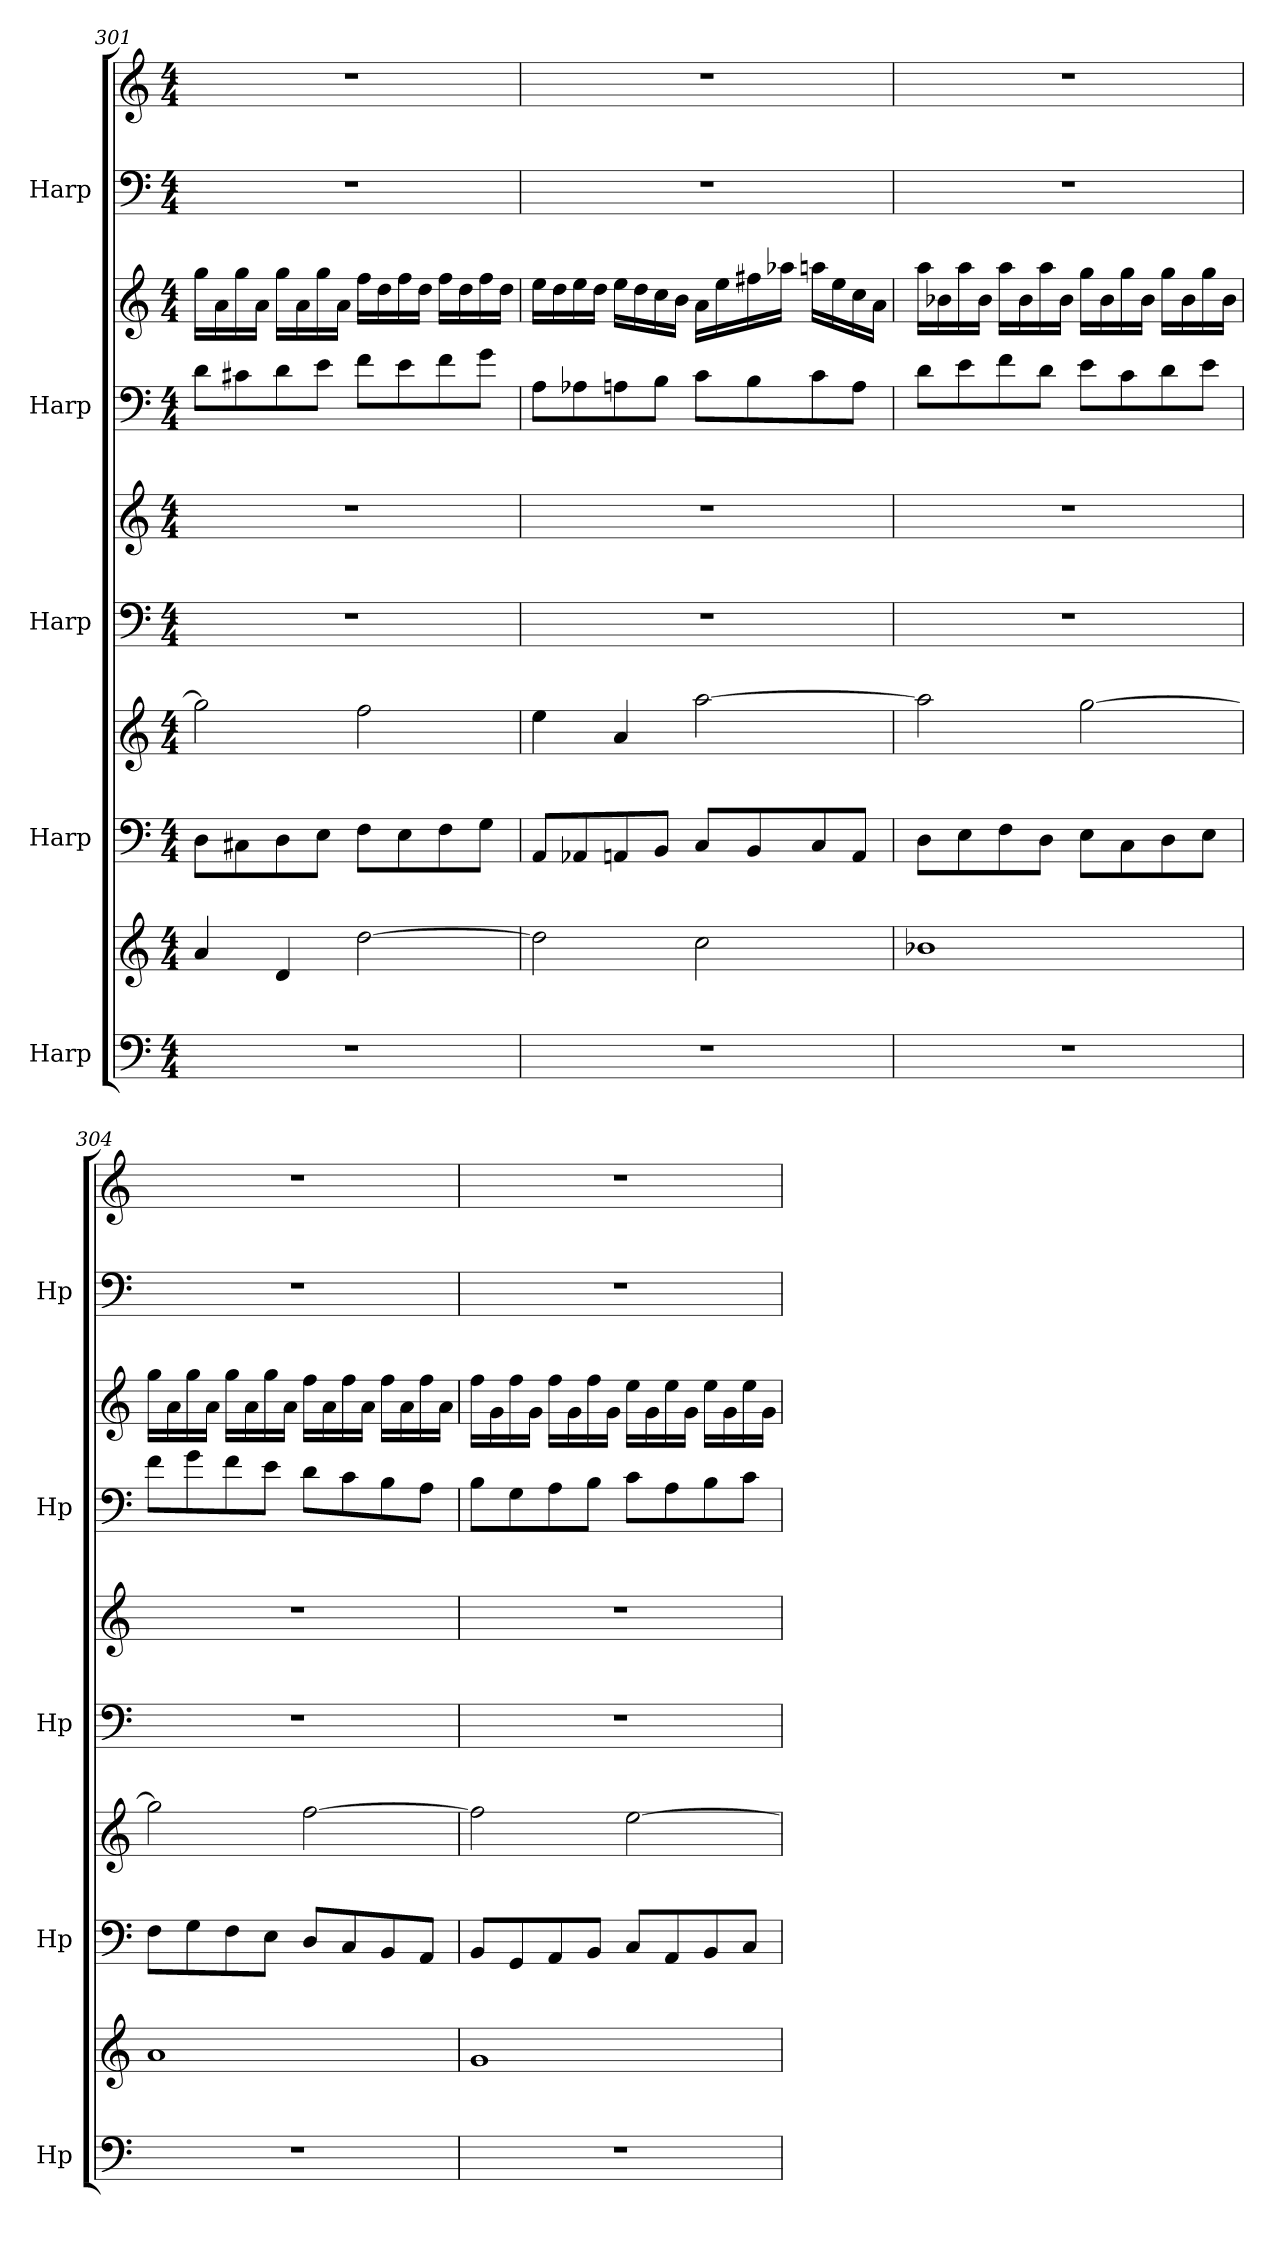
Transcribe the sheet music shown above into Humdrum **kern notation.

**kern	**kern	**kern	**kern	**kern	**kern	**kern	**kern	**kern	**kern
*part5	*part5	*part4	*part4	*part3	*part3	*part2	*part2	*part1	*part1
*staff10	*staff9	*staff8	*staff7	*staff6	*staff5	*staff4	*staff3	*staff2	*staff1
*I"Harp	*	*I"Harp	*	*I"Harp	*	*I"Harp	*	*I"Harp	*
*I'Hp	*	*I'Hp	*	*I'Hp	*	*I'Hp	*	*I'Hp	*
*clefF4	*clefG2	*clefF4	*clefG2	*clefF4	*clefG2	*clefF4	*clefG2	*clefF4	*clefG2
*k[]	*k[]	*k[]	*k[]	*k[]	*k[]	*k[]	*k[]	*k[]	*k[]
*M4/4	*M4/4	*M4/4	*M4/4	*M4/4	*M4/4	*M4/4	*M4/4	*M4/4	*M4/4
=301	=301	=301	=301	=301	=301	=301	=301	=301	=301
1r	4a/	8D\L	2gg\]	1r	1r	8d\L	16gg\LL	1r	1r
.	.	.	.	.	.	.	16a\	.	.
.	.	8C#X\	.	.	.	8c#X\	16gg\	.	.
.	.	.	.	.	.	.	16a\JJ	.	.
.	4d/	8D\	.	.	.	8d\	16gg\LL	.	.
.	.	.	.	.	.	.	16a\	.	.
.	.	8E\J	.	.	.	8e\J	16gg\	.	.
.	.	.	.	.	.	.	16a\JJ	.	.
.	[2dd\	8F\L	2ff\	.	.	8f\L	16ff\LL	.	.
.	.	.	.	.	.	.	16dd\	.	.
.	.	8E\	.	.	.	8e\	16ff\	.	.
.	.	.	.	.	.	.	16dd\JJ	.	.
.	.	8F\	.	.	.	8f\	16ff\LL	.	.
.	.	.	.	.	.	.	16dd\	.	.
.	.	8G\J	.	.	.	8g\J	16ff\	.	.
.	.	.	.	.	.	.	16dd\JJ	.	.
!!LO:PB:g=z
=302	=302	=302	=302	=302	=302	=302	=302	=302	=302
1r	2dd\]	8AA/L	4ee\	1r	1r	8A\L	16ee\LL	1r	1r
.	.	.	.	.	.	.	16dd\	.	.
.	.	8AA-X/	.	.	.	8A-X\	16ee\	.	.
.	.	.	.	.	.	.	16dd\JJ	.	.
.	.	8AAn/	4a/	.	.	8An\	16ee\LL	.	.
.	.	.	.	.	.	.	16dd\	.	.
.	.	8BB/J	.	.	.	8B\J	16cc\	.	.
.	.	.	.	.	.	.	16b\JJ	.	.
.	2cc\	8C/L	[2aa\	.	.	8c\L	16a\LL	.	.
.	.	.	.	.	.	.	16ee\	.	.
.	.	8BB/	.	.	.	8B\	16ff#X\	.	.
.	.	.	.	.	.	.	16aa-X\JJ	.	.
.	.	8C/	.	.	.	8c\	16aan\LL	.	.
.	.	.	.	.	.	.	16ee\	.	.
.	.	8AA/J	.	.	.	8A\J	16cc\	.	.
.	.	.	.	.	.	.	16a\JJ	.	.
=303	=303	=303	=303	=303	=303	=303	=303	=303	=303
1r	1b-X	8D\L	2aa\]	1r	1r	8d\L	16aa\LL	1r	1r
.	.	.	.	.	.	.	16b-X\	.	.
.	.	8E\	.	.	.	8e\	16aa\	.	.
.	.	.	.	.	.	.	16b-\JJ	.	.
.	.	8F\	.	.	.	8f\	16aa\LL	.	.
.	.	.	.	.	.	.	16b-\	.	.
.	.	8D\J	.	.	.	8d\J	16aa\	.	.
.	.	.	.	.	.	.	16b-\JJ	.	.
.	.	8E\L	[2gg\	.	.	8e\L	16gg\LL	.	.
.	.	.	.	.	.	.	16b-\	.	.
.	.	8C\	.	.	.	8c\	16gg\	.	.
.	.	.	.	.	.	.	16b-\JJ	.	.
.	.	8D\	.	.	.	8d\	16gg\LL	.	.
.	.	.	.	.	.	.	16b-\	.	.
.	.	8E\J	.	.	.	8e\J	16gg\	.	.
.	.	.	.	.	.	.	16b-\JJ	.	.
!!LO:PB:g=z
=304	=304	=304	=304	=304	=304	=304	=304	=304	=304
1r	1a	8F\L	2gg\]	1r	1r	8f\L	16gg\LL	1r	1r
.	.	.	.	.	.	.	16a\	.	.
.	.	8G\	.	.	.	8g\	16gg\	.	.
.	.	.	.	.	.	.	16a\JJ	.	.
.	.	8F\	.	.	.	8f\	16gg\LL	.	.
.	.	.	.	.	.	.	16a\	.	.
.	.	8E\J	.	.	.	8e\J	16gg\	.	.
.	.	.	.	.	.	.	16a\JJ	.	.
.	.	8D/L	[2ff\	.	.	8d\L	16ff\LL	.	.
.	.	.	.	.	.	.	16a\	.	.
.	.	8C/	.	.	.	8c\	16ff\	.	.
.	.	.	.	.	.	.	16a\JJ	.	.
.	.	8BB/	.	.	.	8B\	16ff\LL	.	.
.	.	.	.	.	.	.	16a\	.	.
.	.	8AA/J	.	.	.	8A\J	16ff\	.	.
.	.	.	.	.	.	.	16a\JJ	.	.
=305	=305	=305	=305	=305	=305	=305	=305	=305	=305
1r	1g	8BB/L	2ff\]	1r	1r	8B\L	16ff\LL	1r	1r
.	.	.	.	.	.	.	16g\	.	.
.	.	8GG/	.	.	.	8G\	16ff\	.	.
.	.	.	.	.	.	.	16g\JJ	.	.
.	.	8AA/	.	.	.	8A\	16ff\LL	.	.
.	.	.	.	.	.	.	16g\	.	.
.	.	8BB/J	.	.	.	8B\J	16ff\	.	.
.	.	.	.	.	.	.	16g\JJ	.	.
.	.	8C/L	[2ee\	.	.	8c\L	16ee\LL	.	.
.	.	.	.	.	.	.	16g\	.	.
.	.	8AA/	.	.	.	8A\	16ee\	.	.
.	.	.	.	.	.	.	16g\JJ	.	.
.	.	8BB/	.	.	.	8B\	16ee\LL	.	.
.	.	.	.	.	.	.	16g\	.	.
.	.	8C/J	.	.	.	8c\J	16ee\	.	.
.	.	.	.	.	.	.	16g\JJ	.	.
=	=	=	=	=	=	=	=	=	=
*-	*-	*-	*-	*-	*-	*-	*-	*-	*-
